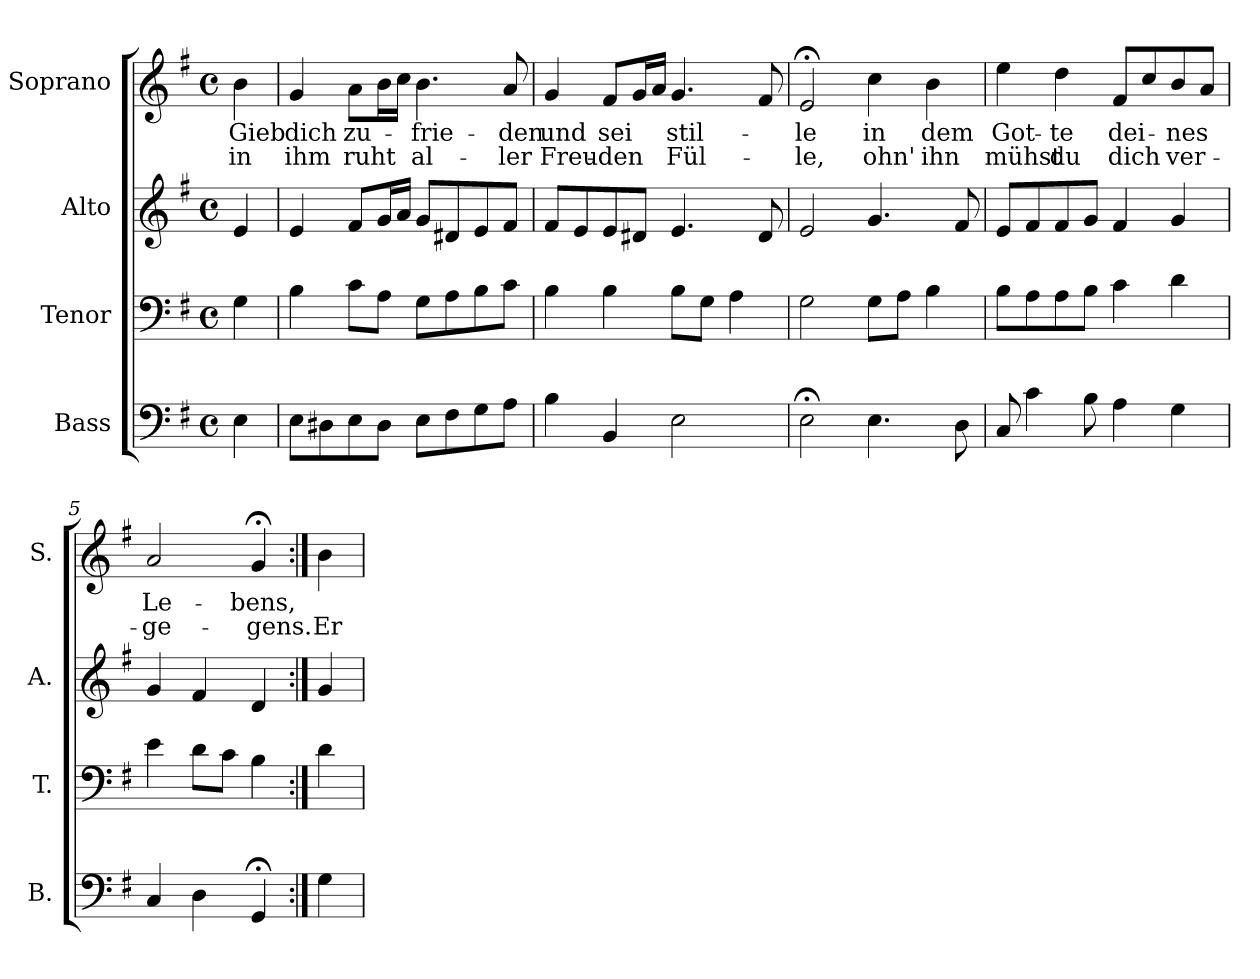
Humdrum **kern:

**kern	**kern	**kern	**kern	**text	**text
*part4	*part3	*part2	*part1	*part1	*part1
*staff4	*staff3	*staff2	*staff1	*staff1	*staff1
*I"Bass	*I"Tenor	*I"Alto	*I"Soprano	*	*
*I'B.	*I'T.	*I'A.	*I'S.	*	*
*clefF4	*clefF4	*clefG2	*clefG2	*	*
*k[f#]	*k[f#]	*k[f#]	*k[f#]	*	*
*G:	*G:	*G:	*e:	*	*
*M4/4	*M4/4	*M4/4	*M4/4	*	*
*met(c)	*met(c)	*met(c)	*met(c)	*	*
=	=	=	=	=	=
4E\	4G\	4e/	4b\	Gieb	in
=1	=1	=1	=1	=1	=1
8E\L	4B\	4e/	4g/	dich	ihm
8D#X\	.	.	.	.	.
8E\	8c\L	8f#/L	8a\L	zu-	ruht
8D#\J	8A\J	16g/L	16b\L	.	.
.	.	16a/JJ	16cc\JJ	.	.
8E\L	8G\L	8g/L	4.b\	-frie-	al-
8F#\	8A\	8d#X/	.	.	.
8G\	8B\	8e/	.	.	.
8A\J	8c\J	8f#/J	8a/	-den	-ler
=2	=2	=2	=2	=2	=2
4B\	4B\	8f#/L	4g/	und	Freu-
.	.	8e/	.	.	.
4BB/	4B\	8e/	8f#/L	sei	-den
.	.	8d#X/J	16g/L	.	.
.	.	.	16a/JJ	.	.
2E\	8B\L	4.e/	4.g/	stil-	Fül-
.	8G\J	.	.	.	.
.	4A\	.	.	.	.
.	.	8d#/	8f#/	.	.
=3	=3	=3	=3	=3	=3
2E;<\	2G\	2e/	2e;</	-le	-le,
4.E\	8G\L	4.g/	4cc\	in	ohn'
.	8A\J	.	.	.	.
.	4B\	.	4b\	dem	ihn
8D\	.	8f#/	.	.	.
=4	=4	=4	=4	=4	=4
8C/	8B\L	8e/L	4ee\	Got-	mühst
4c\	8A\	8f#/	.	.	.
.	8A\	8f#/	4dd\	-te	du
8B\	8B\J	8g/J	.	.	.
4A\	4c\	4f#/	8f#/L	dei-	dich
.	.	.	8cc/	.	.
4G\	4d\	4g/	8b/	-nes	ver-
.	.	.	8a/J	.	.
=5	=5	=5	=5	=5	=5
4C/	4e\	4g/	2a/	Le-	-ge-
4D\	8d\L	4f#/	.	.	.
.	8c\J	.	.	.	.
4GG;</	4B\	4d/	4g;</	-bens,	-gens.
!!LO:LB:g=z
=5a:|!	=5a:|!	=5a:|!	=5a:|!	=5a:|!	=5a:|!
4G\	4d\	4g/	4b\	.	Er
=	=	=	=	=	=
*-	*-	*-	*-	*-	*-
